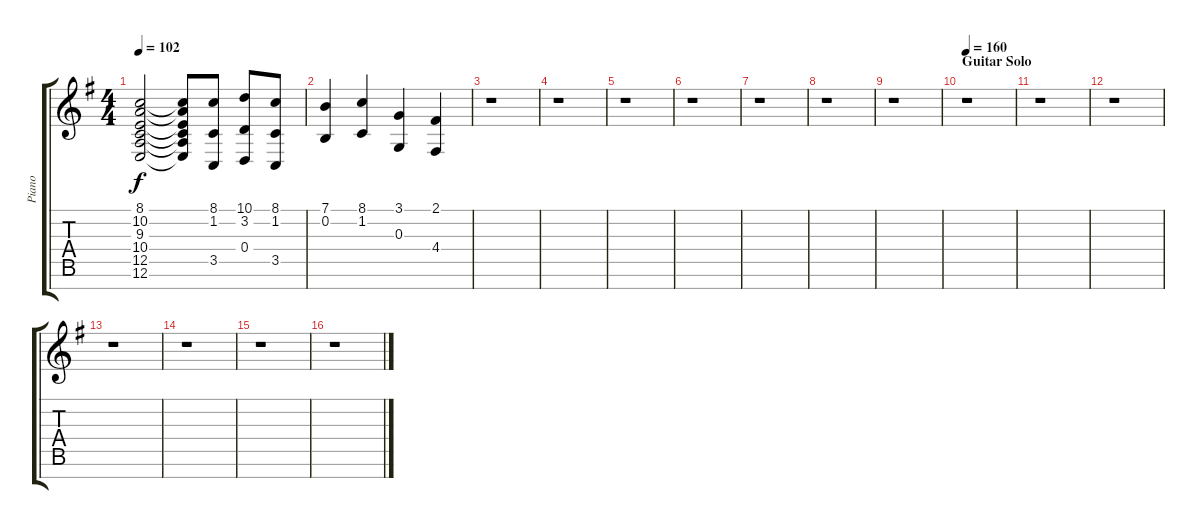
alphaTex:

\track ("Piano" "Piano") {instrument acousticgrandpiano}
\staff {score tabs}
\tuning (E4 B3 G3 D3 A2 E2 B1) {hide}
\ts (4 4)
\tempo 102
\clef g2
\ks g
(8.1 10.2 9.3 10.4 12.5 12.6).2{dy f} (8.1{t} 10.2{t} 9.3{t} 10.4{t} 12.5{t} 12.6{t}).8 (8.1 1.2 3.5).8 (10.1 3.2 0.4).8 (8.1 1.2 3.5).8 |
(7.1 0.2).4 (8.1 1.2).4 (3.1 0.3).4 (2.1 4.4).4 |
r.1 |
r.1 |
r.1 |
r.1 |
r.1 |
r.1 |
r.1 |
\section ("" "Guitar Solo")
\tempo 160
r.1 |
r.1 |
r.1 |
r.1 |
r.1 |
r.1 |
r.1
